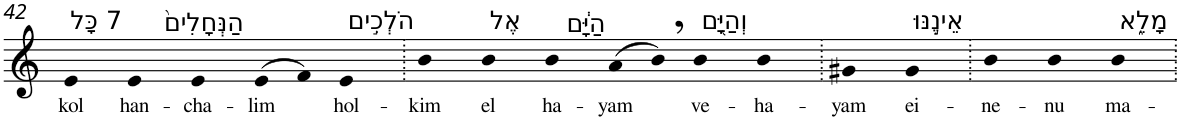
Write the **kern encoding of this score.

**kern	**text
*part1	*part1
*staff1	*staff1
*I"Piano	*
*I'Pno	*
!!LO:PB:g=z
*clefG2	*
*k[]	*
=42	=42
!LO:TX:a:t=7 כָּל	!
!	!LO:LY:b
4e	kol
!LO:TX:a:t=הַנְּחָלִים֙	!
!	!LO:LY:b
4e	han-
!	!LO:LY:b
4e	-cha-
!	!LO:LY:b
(>8e	-lim
8f)	.
!LO:TX:a:t=הֹלְכִ֣ים	!
!	!LO:LY:b
4e	hol-
=43.	=43.
!	!LO:LY:b
4b	-kim
!LO:TX:a:t=אֶל	!
!	!LO:LY:b
4b	el
!LO:TX:a:t=הַיָּ֔ם	!
!	!LO:LY:b
4b	ha-
!	!LO:LY:b
(>8a	-yam
8b,)	.
!LO:TX:a:t=וְהַיָּ֖ם	!
!	!LO:LY:b
4b	ve-
!	!LO:LY:b
4b	-ha-
=44.	=44.
!	!LO:LY:b
4g#X	-yam
!LO:TX:a:t=אֵינֶ֣נּוּ	!
!	!LO:LY:b
4g#	ei-
=45.	=45.
!	!LO:LY:b
4b	-ne-
!	!LO:LY:b
4b	-nu
!LO:TX:a:t=מָלֵ֑א	!
!	!LO:LY:b
4b	ma-
=.	=.
*-	*-
